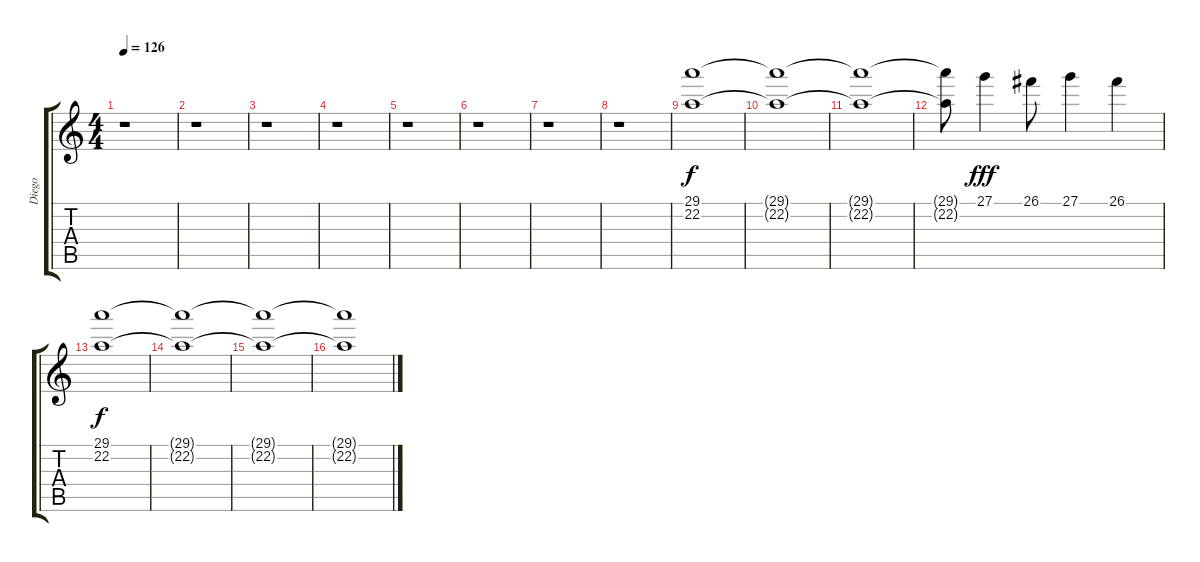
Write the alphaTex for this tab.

\track ("Diego" "Diego") {instrument rockorgan}
\staff {score tabs}
\tuning (E4 B3 G3 D3 A2 E2) {hide}
\ts (4 4)
\tempo 126
\clef g2
\ks c
r.1{dy f instrument rockorgan} |
r.1 |
r.1 |
r.1 |
r.1 |
r.1 |
r.1 |
r.1 |
(29.1 22.2).1 |
(29.1{t} 22.2{t}).1 |
(29.1{t} 22.2{t}).1 |
(29.1{t} 22.2{t}).8 27.1.4{dy fff} 26.1.8 27.1.4 26.1.4 |
(29.1 22.2).1{dy f} |
(29.1{t} 22.2{t}).1 |
(29.1{t} 22.2{t}).1 |
(29.1{t} 22.2{t}).1
